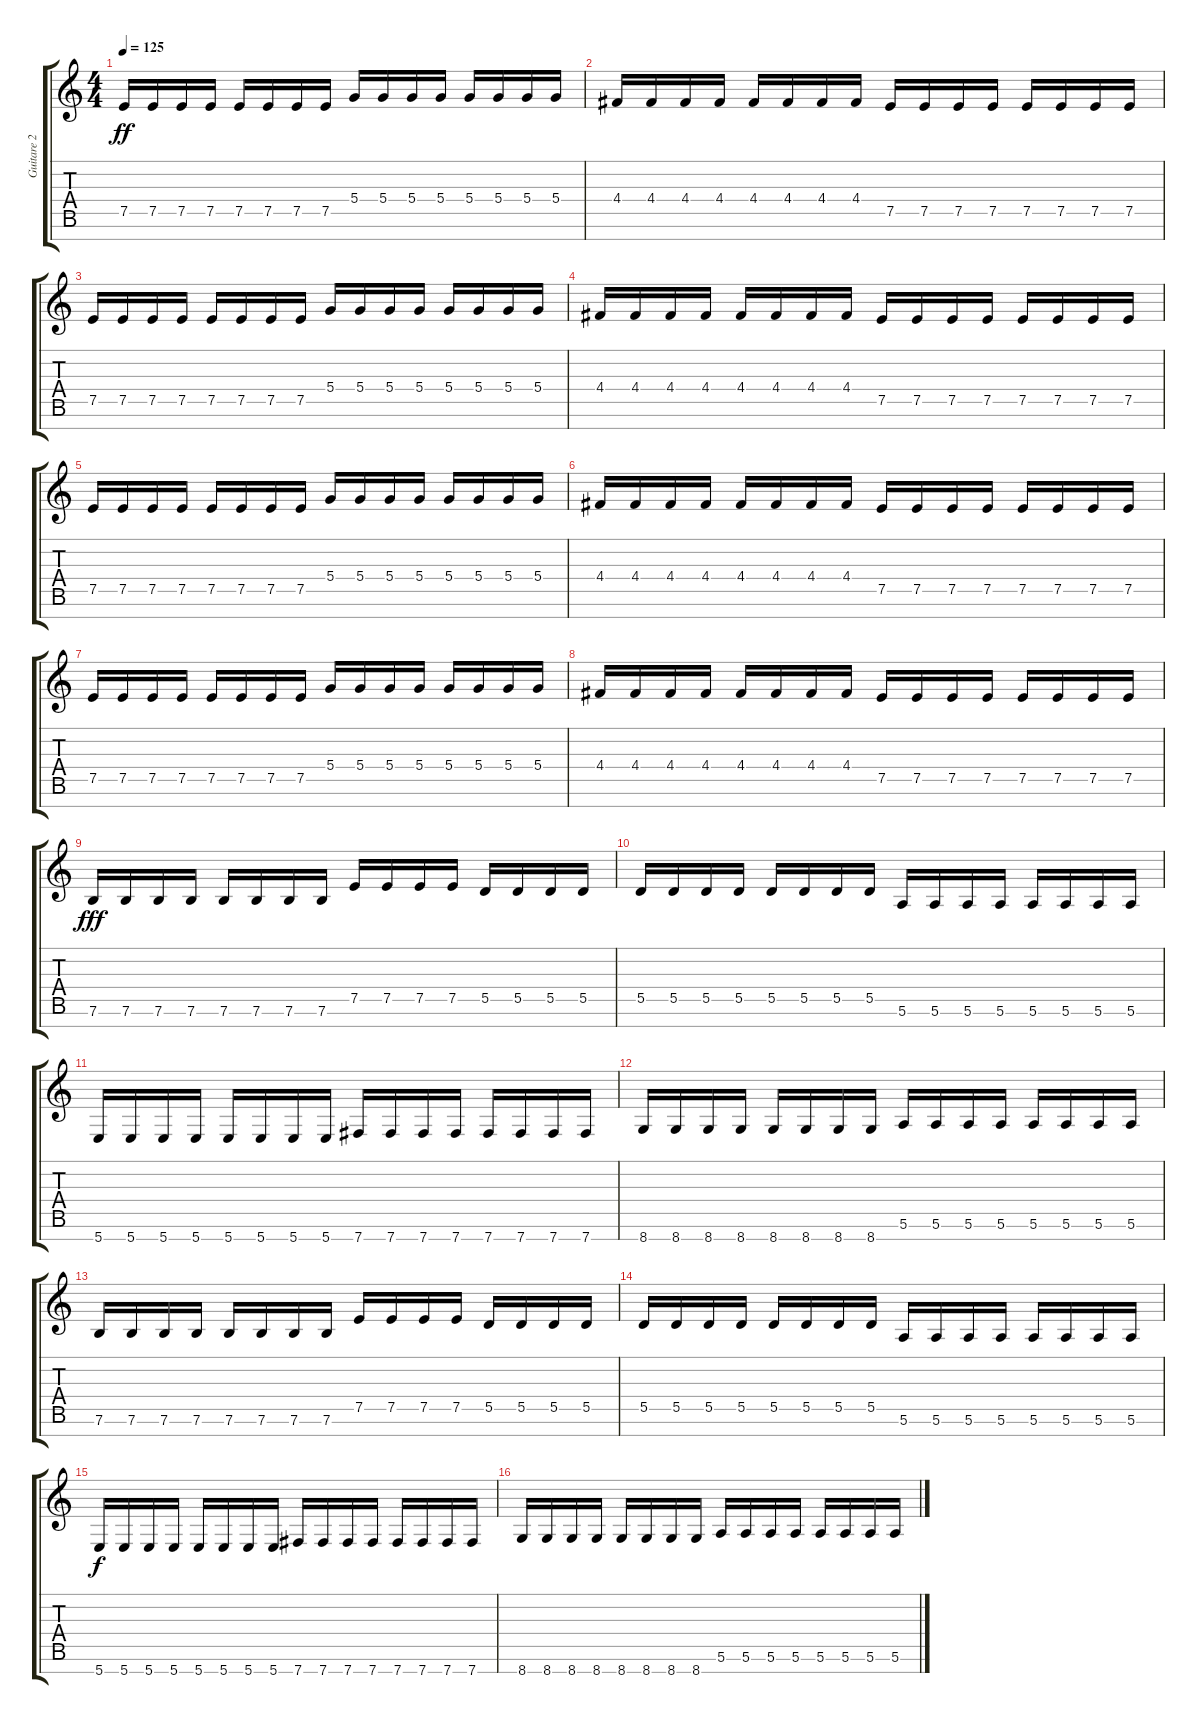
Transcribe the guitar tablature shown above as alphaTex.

\track ("Guitare 2" "Guitare 2") {instrument distortionguitar}
\staff {score tabs}
\tuning (E4 B3 G3 D3 A2 E2 B1) {hide}
\ts (4 4)
\tempo 125
\clef g2
\ks c
7.5.16{dy ff} 7.5.16 7.5.16 7.5.16 7.5.16 7.5.16 7.5.16 7.5.16 5.4.16 5.4.16 5.4.16 5.4.16 5.4.16 5.4.16 5.4.16 5.4.16 |
4.4.16 4.4.16 4.4.16 4.4.16 4.4.16 4.4.16 4.4.16 4.4.16 7.5.16 7.5.16 7.5.16 7.5.16 7.5.16 7.5.16 7.5.16 7.5.16 |
7.5.16 7.5.16 7.5.16 7.5.16 7.5.16 7.5.16 7.5.16 7.5.16 5.4.16 5.4.16 5.4.16 5.4.16 5.4.16 5.4.16 5.4.16 5.4.16 |
4.4.16 4.4.16 4.4.16 4.4.16 4.4.16 4.4.16 4.4.16 4.4.16 7.5.16 7.5.16 7.5.16 7.5.16 7.5.16 7.5.16 7.5.16 7.5.16 |
7.5.16 7.5.16 7.5.16 7.5.16 7.5.16 7.5.16 7.5.16 7.5.16 5.4.16 5.4.16 5.4.16 5.4.16 5.4.16 5.4.16 5.4.16 5.4.16 |
4.4.16 4.4.16 4.4.16 4.4.16 4.4.16 4.4.16 4.4.16 4.4.16 7.5.16 7.5.16 7.5.16 7.5.16 7.5.16 7.5.16 7.5.16 7.5.16 |
7.5.16 7.5.16 7.5.16 7.5.16 7.5.16 7.5.16 7.5.16 7.5.16 5.4.16 5.4.16 5.4.16 5.4.16 5.4.16 5.4.16 5.4.16 5.4.16 |
4.4.16 4.4.16 4.4.16 4.4.16 4.4.16 4.4.16 4.4.16 4.4.16 7.5.16 7.5.16 7.5.16 7.5.16 7.5.16 7.5.16 7.5.16 7.5.16 |
7.6.16{dy fff} 7.6.16 7.6.16 7.6.16 7.6.16 7.6.16 7.6.16 7.6.16 7.5.16 7.5.16 7.5.16 7.5.16 5.5.16 5.5.16 5.5.16 5.5.16 |
5.5.16 5.5.16 5.5.16 5.5.16 5.5.16 5.5.16 5.5.16 5.5.16 5.6.16 5.6.16 5.6.16 5.6.16 5.6.16 5.6.16 5.6.16 5.6.16 |
5.7.16 5.7.16 5.7.16 5.7.16 5.7.16 5.7.16 5.7.16 5.7.16 7.7.16 7.7.16 7.7.16 7.7.16 7.7.16 7.7.16 7.7.16 7.7.16 |
8.7.16 8.7.16 8.7.16 8.7.16 8.7.16 8.7.16 8.7.16 8.7.16 5.6.16 5.6.16 5.6.16 5.6.16 5.6.16 5.6.16 5.6.16 5.6.16 |
7.6.16 7.6.16 7.6.16 7.6.16 7.6.16 7.6.16 7.6.16 7.6.16 7.5.16 7.5.16 7.5.16 7.5.16 5.5.16 5.5.16 5.5.16 5.5.16 |
5.5.16 5.5.16 5.5.16 5.5.16 5.5.16 5.5.16 5.5.16 5.5.16 5.6.16 5.6.16 5.6.16 5.6.16 5.6.16 5.6.16 5.6.16 5.6.16 |
5.7.16{dy f} 5.7.16 5.7.16 5.7.16 5.7.16 5.7.16 5.7.16 5.7.16 7.7.16 7.7.16 7.7.16 7.7.16 7.7.16 7.7.16 7.7.16 7.7.16 |
8.7.16 8.7.16 8.7.16 8.7.16 8.7.16 8.7.16 8.7.16 8.7.16 5.6.16 5.6.16 5.6.16 5.6.16 5.6.16 5.6.16 5.6.16 5.6.16
